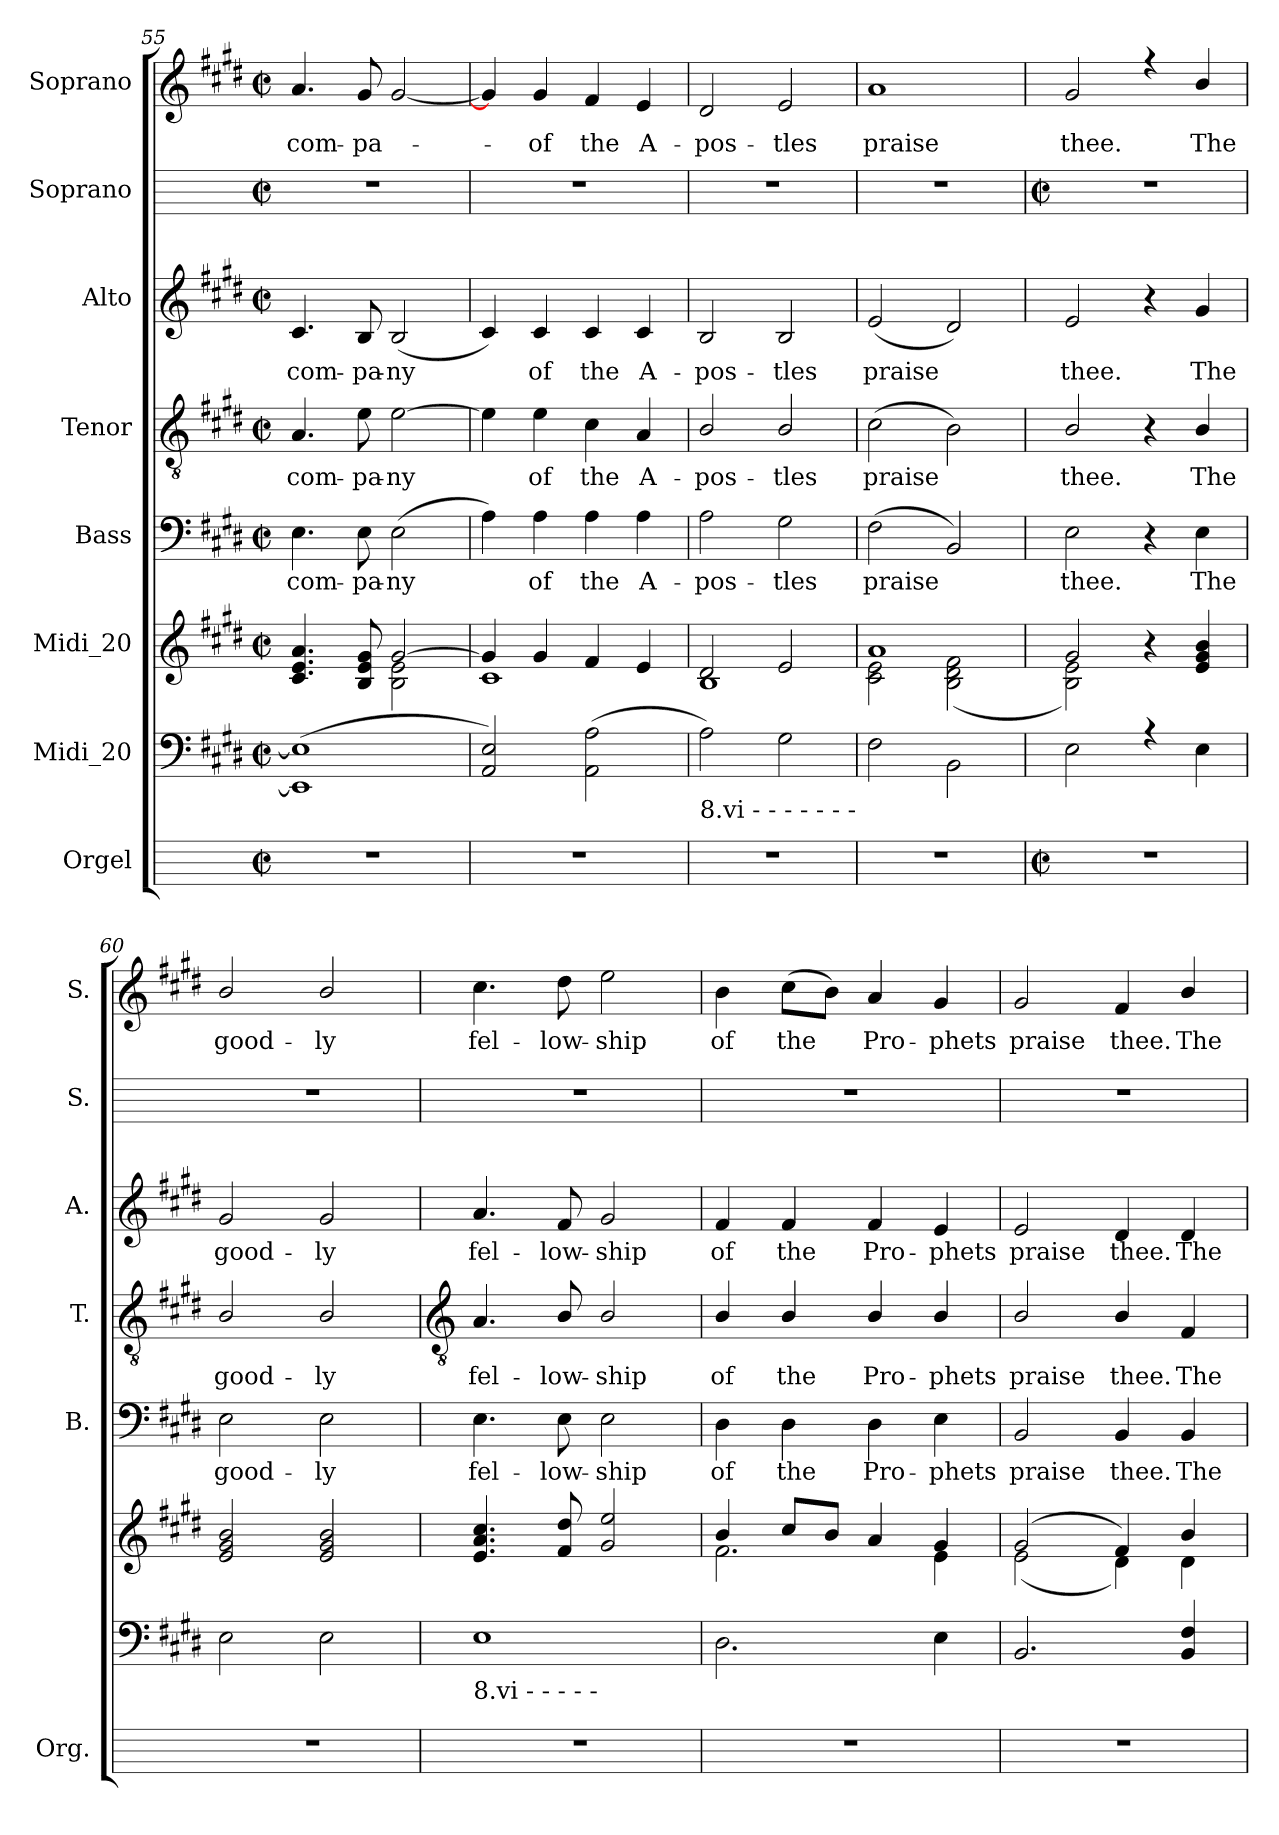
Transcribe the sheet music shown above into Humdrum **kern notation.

**kern	**kern	**kern	**kern	**text	**kern	**text	**kern	**text	**kern	**kern	**text
*part8	*part7	*part6	*part5	*part5	*part4	*part4	*part3	*part3	*part2	*part1	*part1
*staff8	*staff7	*staff6	*staff5	*staff5	*staff4	*staff4	*staff3	*staff3	*staff2	*staff1	*staff1
*I"Orgel	*I"Midi_20	*I"Midi_20	*I"Bass	*	*I"Tenor	*	*I"Alto	*	*I"Soprano	*I"Soprano	*
*I'Org.	*	*	*I'B.	*	*I'T.	*	*I'A.	*	*I'S.	*I'S.	*
*	*clefF4	*clefG2	*clefF4	*	*clefGv2	*	*clefG2	*	*	*clefG2	*
*	*k[f#c#g#d#]	*k[f#c#g#d#]	*k[f#c#g#d#]	*	*k[f#c#g#d#]	*	*k[f#c#g#d#]	*	*	*k[f#c#g#d#]	*
*	*E:	*E:	*E:	*	*E:	*	*E:	*	*	*E:	*
*M2/2	*M2/2	*M2/2	*M2/2	*	*M2/2	*	*M2/2	*	*M2/2	*M2/2	*
*met(c|)	*met(c|)	*met(c|)	*met(c|)	*	*met(c|)	*	*met(c|)	*	*met(c|)	*met(c|)	*
=55	=55	=55	=55	=55	=55	=55	=55	=55	=55	=55	=55
*	*^	*^	*	*	*	*	*	*	*	*	*
!	!	!	!	!	!	!LO:LY:b	!	!LO:LY:b	!	!LO:LY:b	!	!	!LO:LY:b
*	*	*	*	*	*	*	*	*	*	*	*	*^	*
1r	(>1EE/] 1E/]	1ryy	4.c#/ 4.e/ 4.a/	2ryy	4.E	com-	4.A	com-	4.c#	com-	1r	4.a/	2ryy	com-
!	!	!	!	!	!	!LO:LY:b	!	!LO:LY:b	!	!LO:LY:b	!	!	!	!LO:LY:b
.	.	.	8B/ 8e/ 8g#/	.	8E	-pa-	8e	-pa-	8B	-pa-	.	8g#/	.	-pa-
!	!	!	!	!	!	!LO:LY:b	!	!LO:LY:b	!	!LO:LY:b	!	!	!	!LO:LY:b
!	!	!	!	!	!	!	!	!	!	!	!	!	!	!LO:LY:b
.	.	.	[2g#/	2B\ 2e\	(>2E	-ny	[2e	-ny	(<2B	-ny	.	[2g#/yy	[2g#/	ny
=56	=56	=56	=56	=56	=56	=56	=56	=56	=56	=56	=56	=56	=56	=56
1r	2AA/ 2E/)	1ryy	4g#/]	1c#\	4A)	.	4e]	.	4c#)	.	1r	4g#/yy]	4g#/]	.
!	!	!	!	!	!	!LO:LY:b	!	!LO:LY:b	!	!LO:LY:b	!	!	!	!LO:LY:b
.	.	.	4g#/	.	4A	of	4e	of	4c#	of	.	4g#/	2.ryy	of
!	!	!	!	!	!	!LO:LY:b	!	!LO:LY:b	!	!LO:LY:b	!	!	!	!LO:LY:b
.	(>2AA\ 2A\	.	4f#/	.	4A	the	4c#	the	4c#	the	.	4f#/	.	the
!	!	!	!	!	!	!LO:LY:b	!	!LO:LY:b	!	!LO:LY:b	!	!	!	!LO:LY:b
.	.	.	4e/	.	4A	A-	4A	A-	4c#	A-	.	4e/	.	A-
=57	=57	=57	=57	=57	=57	=57	=57	=57	=57	=57	=57	=57	=57	=57
!	!LO:TX:b:t=8.vi        -        -        -        -        -        -        -	!	!	!	!	!	!	!	!	!	!	!	!	!
!	!	!	!	!	!	!LO:LY:b	!	!LO:LY:b	!	!LO:LY:b	!	!	!	!LO:LY:b
1r	2A\)	1ryy	2d#/	1B\	2A	-pos-	2B/	-pos-	2B	-pos-	1r	2d#/	1ryy	-pos-
!	!	!	!	!	!	!LO:LY:b	!	!LO:LY:b	!	!LO:LY:b	!	!	!	!LO:LY:b
.	2G#\	.	2e/	.	2G#	-tles	2B/	-tles	2B	-tles	.	2e/	.	-tles
=58	=58	=58	=58	=58	=58	=58	=58	=58	=58	=58	=58	=58	=58	=58
!	!	!	!	!	!	!LO:LY:b	!	!LO:LY:b	!	!LO:LY:b	!	!	!	!LO:LY:b
1r	2F#\	1ryy	1a/	2c#\ 2e\	(2F#	praise	(>2c#	praise	(<2e	praise	1r	1a/	1ryy	praise
.	2BB\	.	.	(<2B\ 2d#\ 2f#\	2BB)	.	2B\)	.	2d#)	.	.	.	.	.
!!LO:LB:g=z	!!
=59	=59	=59	=59	=59	=59	=59	=59	=59	=59	=59	=59	=59	=59	=59
*M2/2	*	*	*	*	*	*	*	*	*	*	*M2/2	*	*	*
*met(c|)	*	*	*	*	*	*	*	*	*	*	*met(c|)	*	*	*
!	!	!	!	!	!	!LO:LY:b	!	!LO:LY:b	!	!LO:LY:b	!	!	!	!LO:LY:b
1r	2E\	1ryy	2g#/	2B\ 2e\)	2E	thee.	2B/	thee.	2e	thee.	1r	2g#/	1ryy	thee.
.	4r	.	4r	2ryy	4r	.	4r	.	4r	.	.	4r	.	.
!	!	!	!	!	!	!LO:LY:b	!	!LO:LY:b	!	!LO:LY:b	!	!	!	!LO:LY:b
.	4E\	.	4e/ 4g#/ 4b/	.	4E	The	4B/	The	4g#	The	.	4b/	.	The
=60	=60	=60	=60	=60	=60	=60	=60	=60	=60	=60	=60	=60	=60	=60
!	!	!	!	!	!	!LO:LY:b	!	!LO:LY:b	!	!LO:LY:b	!	!	!	!LO:LY:b
1r	2E\	1ryy	2e/ 2g#/ 2b/	1ryy	2E	good-	2B/	good-	2g#	good-	1r	2b/	1ryy	good-
!	!	!	!	!	!	!LO:LY:b	!	!LO:LY:b	!	!LO:LY:b	!	!	!	!LO:LY:b
.	2E\	.	2e/ 2g#/ 2b/	.	2E	-ly	2B/	-ly	2g#	-ly	.	2b/	.	-ly
!!LO:LB:g=z	!!
=61	=61	=61	=61	=61	=61	=61	=61	=61	=61	=61	=61	=61	=61	=61
*	*	*	*	*	*	*	*clefGv2	*	*	*	*	*	*	*
!	!LO:TX:b:t=8.vi -        -        -        -        -	!	!	!	!	!	!	!	!	!	!	!	!	!
!	!	!	!	!	!	!LO:LY:b	!	!LO:LY:b	!	!LO:LY:b	!	!	!	!LO:LY:b
1r	1E/	1ryy	4.e/ 4.a/ 4.cc#/	1ryy	4.E	fel-	4.A/	fel-	4.a	fel-	1r	1ryy	4.cc#\	fel-
!	!	!	!	!	!	!LO:LY:b	!	!LO:LY:b	!	!LO:LY:b	!	!	!	!LO:LY:b
.	.	.	8f#/ 8dd#/	.	8E	-low-	8B/	-low-	8f#	-low-	.	.	8dd#\	-low-
!	!	!	!	!	!	!LO:LY:b	!	!LO:LY:b	!	!LO:LY:b	!	!	!	!LO:LY:b
.	.	.	2g#/ 2ee/	.	2E	-ship	2B/	-ship	2g#	-ship	.	.	2ee\	-ship
=62	=62	=62	=62	=62	=62	=62	=62	=62	=62	=62	=62	=62	=62	=62
!	!	!	!	!	!	!LO:LY:b	!	!LO:LY:b	!	!LO:LY:b	!	!	!	!LO:LY:b
1r	2.D#\	1ryy	4b/	2.f#\	4D#	of	4B/	of	4f#	of	1r	4b\	1ryy	of
!	!	!	!	!	!	!LO:LY:b	!	!LO:LY:b	!	!LO:LY:b	!	!	!	!LO:LY:b
.	.	.	8cc#/L	.	4D#	the	4B/	the	4f#	the	.	(>8cc#\L	.	the
.	.	.	8b/J	.	.	.	.	.	.	.	.	8b\J)	.	.
!	!	!	!	!	!	!LO:LY:b	!	!LO:LY:b	!	!LO:LY:b	!	!	!	!LO:LY:b
.	.	.	4a/	.	4D#	Pro-	4B/	Pro-	4f#	Pro-	.	4a/	.	Pro-
!	!	!	!	!	!	!LO:LY:b	!	!LO:LY:b	!	!LO:LY:b	!	!	!	!LO:LY:b
.	4E\	.	4g#/	4e\	4E	-phets	4B/	-phets	4e	-phets	.	4g#/	.	-phets
=63	=63	=63	=63	=63	=63	=63	=63	=63	=63	=63	=63	=63	=63	=63
!	!	!	!	!	!	!LO:LY:b	!	!LO:LY:b	!	!LO:LY:b	!	!	!	!LO:LY:b
1r	2.BB/	1ryy	(>2g#/	(<2e\	2BB	praise	2B/	praise	2e	praise	1r	2g#/	1ryy	praise
!	!	!	!	!	!	!LO:LY:b	!	!LO:LY:b	!	!LO:LY:b	!	!	!	!LO:LY:b
.	.	.	4f#/)	4d#\)	4BB	thee.	4B/	thee.	4d#	thee.	.	4f#/	.	thee.
!	!	!	!	!	!	!LO:LY:b	!	!LO:LY:b	!	!LO:LY:b	!	!	!	!LO:LY:b
.	4BB/ 4F#/	.	4b/	4d#\	4BB	The	4F#	The	4d#	The	.	4b/	.	The
*	*v	*v	*	*	*	*	*	*	*	*	*	*v	*v	*
*	*	*v	*v	*	*	*	*	*	*	*	*	*
=	=	=	=	=	=	=	=	=	=	=	=
*-	*-	*-	*-	*-	*-	*-	*-	*-	*-	*-	*-
